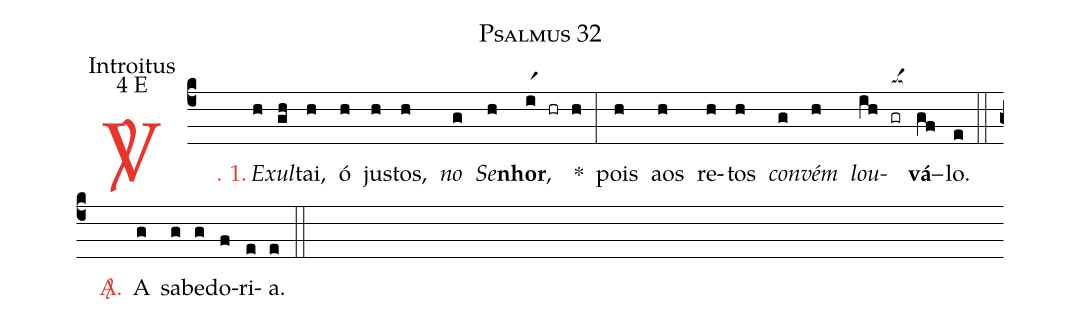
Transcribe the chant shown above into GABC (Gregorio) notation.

name: Psalmus 32;
office-part: Introitus;
mode: 4;
mode-differentia: E;
%%
(c4)

<c><sp>V/</sp>. 1.</c>() <i>E</i>(h)<i>xul</i>(gh)tai,(h) ó(h) jus(h)tos,(h) <i>no</i>(g) <i>Se</i>(h)<b>nhor</b>,(ir1 hr h) *(:) pois(h) aos(h) re(h)tos(h) <i>con</i>(g)<i>vém</i>(h) <i>lou</i><nlba>(ih gr[ocba:1{])<b>vá</b>-</nlba>(gf[ocba:0}])lo.(e)

(::)

<nlba><c><sp>A/</sp>.</c>() A</nlba>(g) sa(g)be(g)do(f)ri(e)a.(e)

(::)
